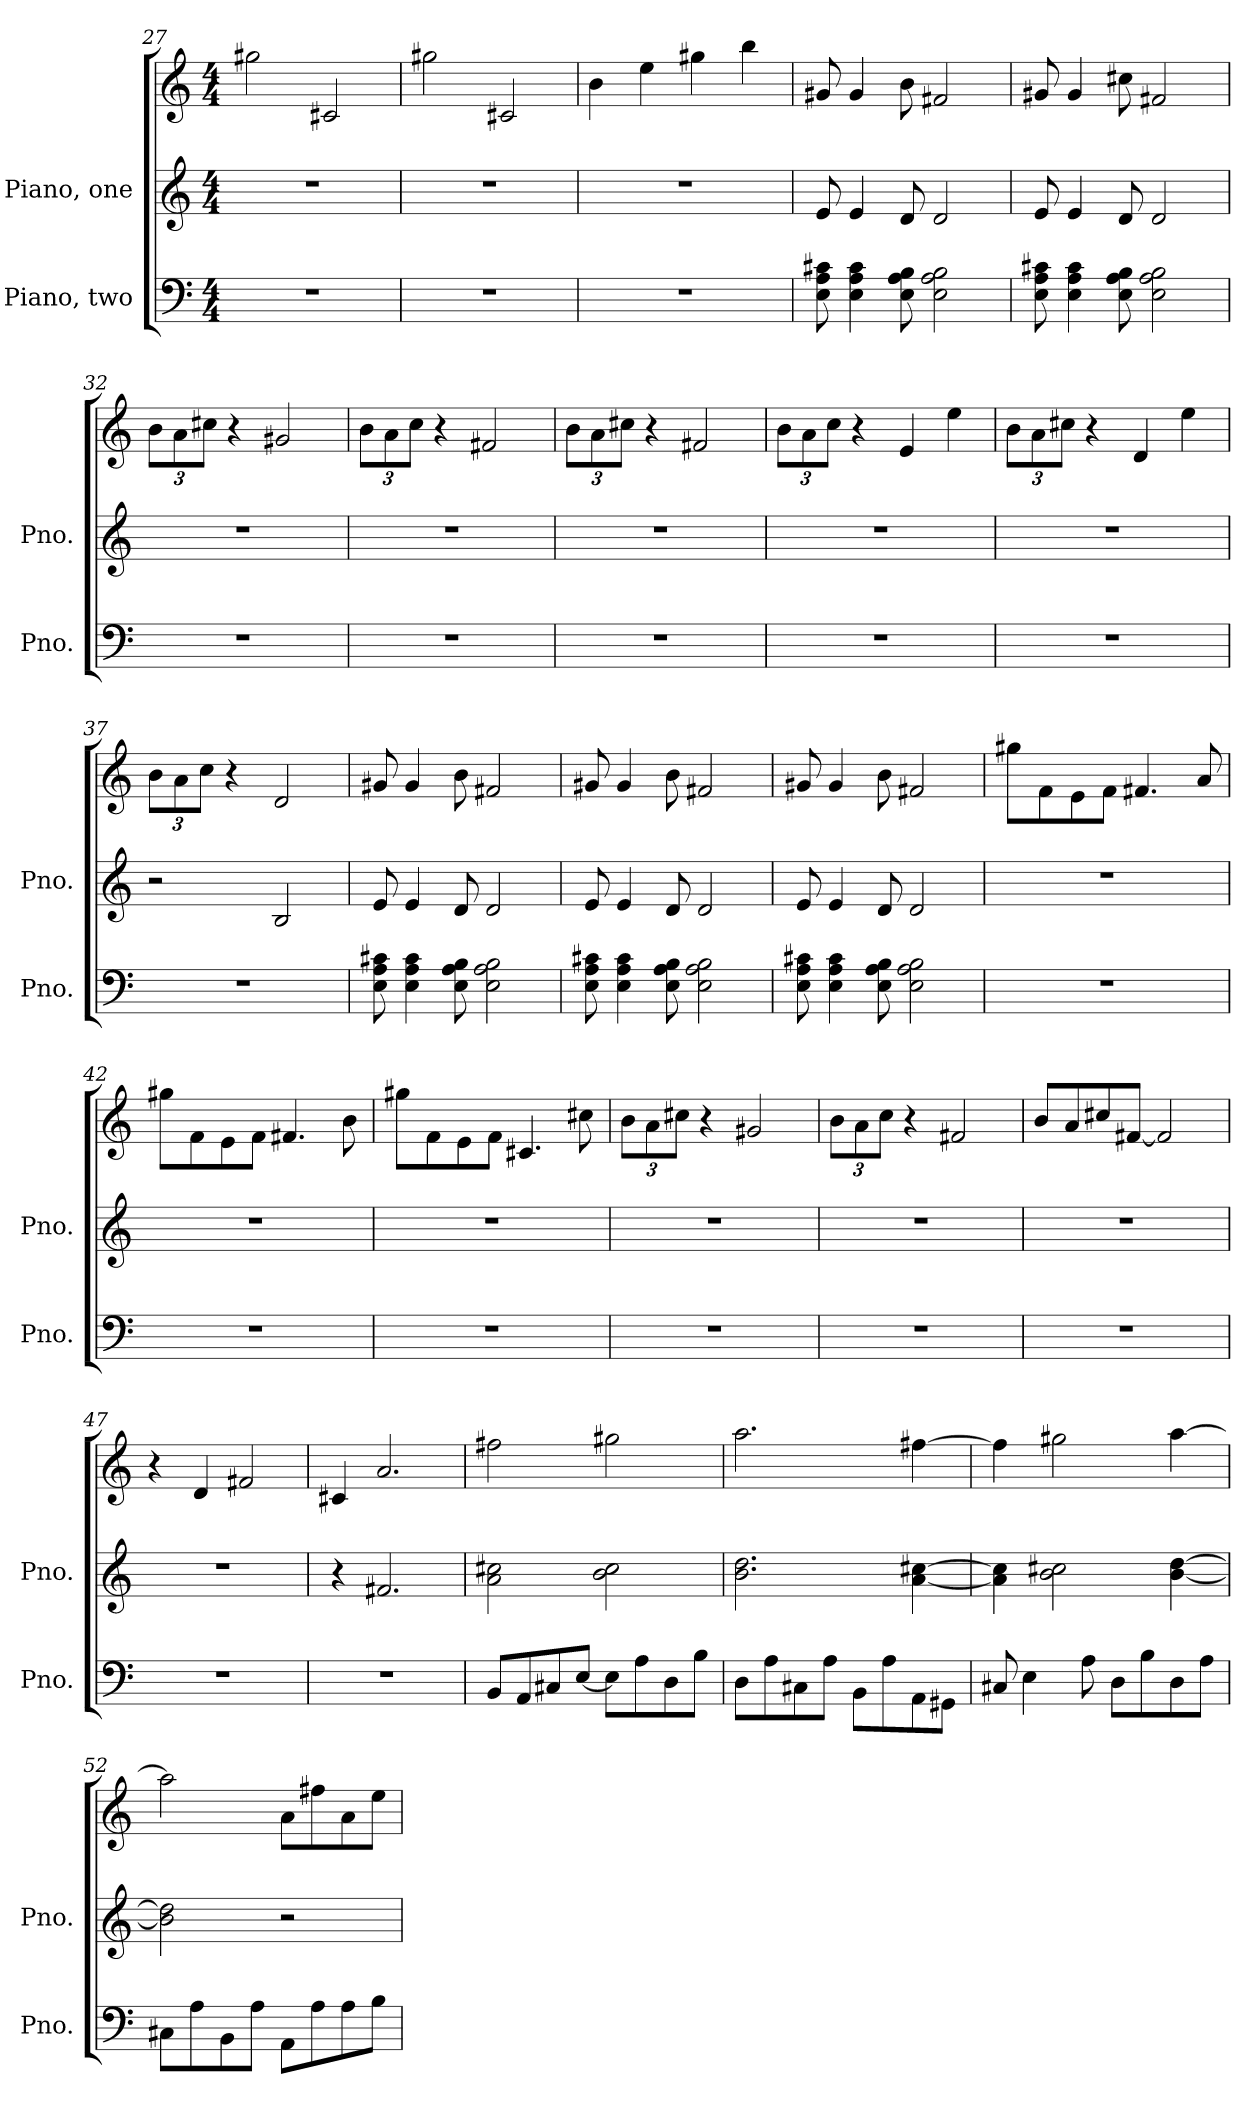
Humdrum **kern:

**kern	**kern	**kern
*part2	*part1	*part1
*staff3	*staff2	*staff1
*I"Piano, two	*I"Piano, one	*
*I'Pno.	*I'Pno.	*
*clefF4	*clefG2	*clefG2
*k[]	*k[]	*k[]
*M4/4	*M4/4	*M4/4
=27	=27	=27
1r	1r	2gg#X\
.	.	2c#X/
=28	=28	=28
1r	1r	2gg#X\
.	.	2c#X/
=29	=29	=29
1r	1r	4b\
.	.	4ee\
.	.	4gg#X\
.	.	4bb\
=30	=30	=30
8E\ 8A\ 8c#X\	8e/	8g#X/
4E\ 4A\ 4c#\	4e/	4g#/
8E\ 8A\ 8B\	8d/	8b\
2E\ 2A\ 2B\	2d/	2f#X/
=31	=31	=31
8E\ 8A\ 8c#X\	8e/	8g#X/
4E\ 4A\ 4c#\	4e/	4g#/
8E\ 8A\ 8B\	8d/	8cc#X\
2E\ 2A\ 2B\	2d/	2f#X/
!!LO:LB:g=z
=32	=32	=32
*	*	*Xbrackettup
1r	1r	12b\L
.	.	12a\
.	.	12cc#X\J
.	.	4r
.	.	2g#X/
=33	=33	=33
1r	1r	12b\L
.	.	12a\
.	.	12cc\J
.	.	4r
.	.	2f#X/
=34	=34	=34
1r	1r	12b\L
.	.	12a\
.	.	12cc#X\J
.	.	4r
.	.	2f#X/
=35	=35	=35
1r	1r	12b\L
.	.	12a\
.	.	12cc\J
.	.	4r
.	.	4e/
.	.	4ee\
=36	=36	=36
1r	1r	12b\L
.	.	12a\
.	.	12cc#X\J
.	.	4r
.	.	4d/
.	.	4ee\
=37	=37	=37
1r	2r	12b\L
.	.	12a\
.	.	12cc\J
.	.	4r
.	2B/	2d/
!!LO:LB:g=z
=38	=38	=38
8E\ 8A\ 8c#X\	8e/	8g#X/
4E\ 4A\ 4c#\	4e/	4g#/
8E\ 8A\ 8B\	8d/	8b\
2E\ 2A\ 2B\	2d/	2f#X/
=39	=39	=39
8E\ 8A\ 8c#X\	8e/	8g#X/
4E\ 4A\ 4c#\	4e/	4g#/
8E\ 8A\ 8B\	8d/	8b\
2E\ 2A\ 2B\	2d/	2f#X/
=40	=40	=40
8E\ 8A\ 8c#X\	8e/	8g#X/
4E\ 4A\ 4c#\	4e/	4g#/
8E\ 8A\ 8B\	8d/	8b\
2E\ 2A\ 2B\	2d/	2f#X/
=41	=41	=41
1r	1r	8gg#X\L
.	.	8f\
.	.	8e\
.	.	8f\J
.	.	4.f#X/
.	.	8a/
=42	=42	=42
1r	1r	8gg#X\L
.	.	8f\
.	.	8e\
.	.	8f\J
.	.	4.f#X/
.	.	8b\
!!LO:PB:g=z
=43	=43	=43
1r	1r	8gg#X\L
.	.	8f\
.	.	8e\
.	.	8f\J
.	.	4.c#X/
.	.	8cc#X\
=44	=44	=44
1r	1r	12b\L
.	.	12a\
.	.	12cc#X\J
.	.	4r
.	.	2g#X/
=45	=45	=45
1r	1r	12b\L
.	.	12a\
.	.	12cc\J
.	.	4r
.	.	2f#X/
=46	=46	=46
1r	1r	8b/L
.	.	8a/
.	.	8cc#X/
.	.	[8f#X/J
.	.	2f#/]
=47	=47	=47
1r	1r	4r
.	.	4d/
.	.	2f#X/
=48	=48	=48
1r	4r	4c#X/
.	2.f#X/	2.a/
!!LO:LB:g=z
=49	=49	=49
8BB/L	2a\ 2cc#X\	2ff#X\
8AA/	.	.
8C#X/	.	.
[8E/J	.	.
8E\L]	2b\ 2cc#\	2gg#X\
8A\	.	.
8D\	.	.
8B\J	.	.
=50	=50	=50
8D\L	2.b\ 2.dd\	2.aa\
8A\	.	.
8C#X\	.	.
8A\J	.	.
8BB\L	.	.
8A\	.	.
8AA\	[4a\ [4cc#X\	[4ff#X\
8GG#X\J	.	.
=51	=51	=51
8C#X/	4a\] 4cc#\]	4ff#\]
4E\	.	.
.	2b\ 2cc#X\	2gg#X\
8A\	.	.
8D\L	.	.
8B\	.	.
8D\	[4b\ [4dd\	[4aa\
8A\J	.	.
=52	=52	=52
8C#X\L	2b\] 2dd\]	2aa\]
8A\	.	.
8BB\	.	.
8A\J	.	.
8AA\L	2r	8a\L
8A\	.	8ff#X\
8A\	.	8a\
8B\J	.	8ee\J
=	=	=
*-	*-	*-
